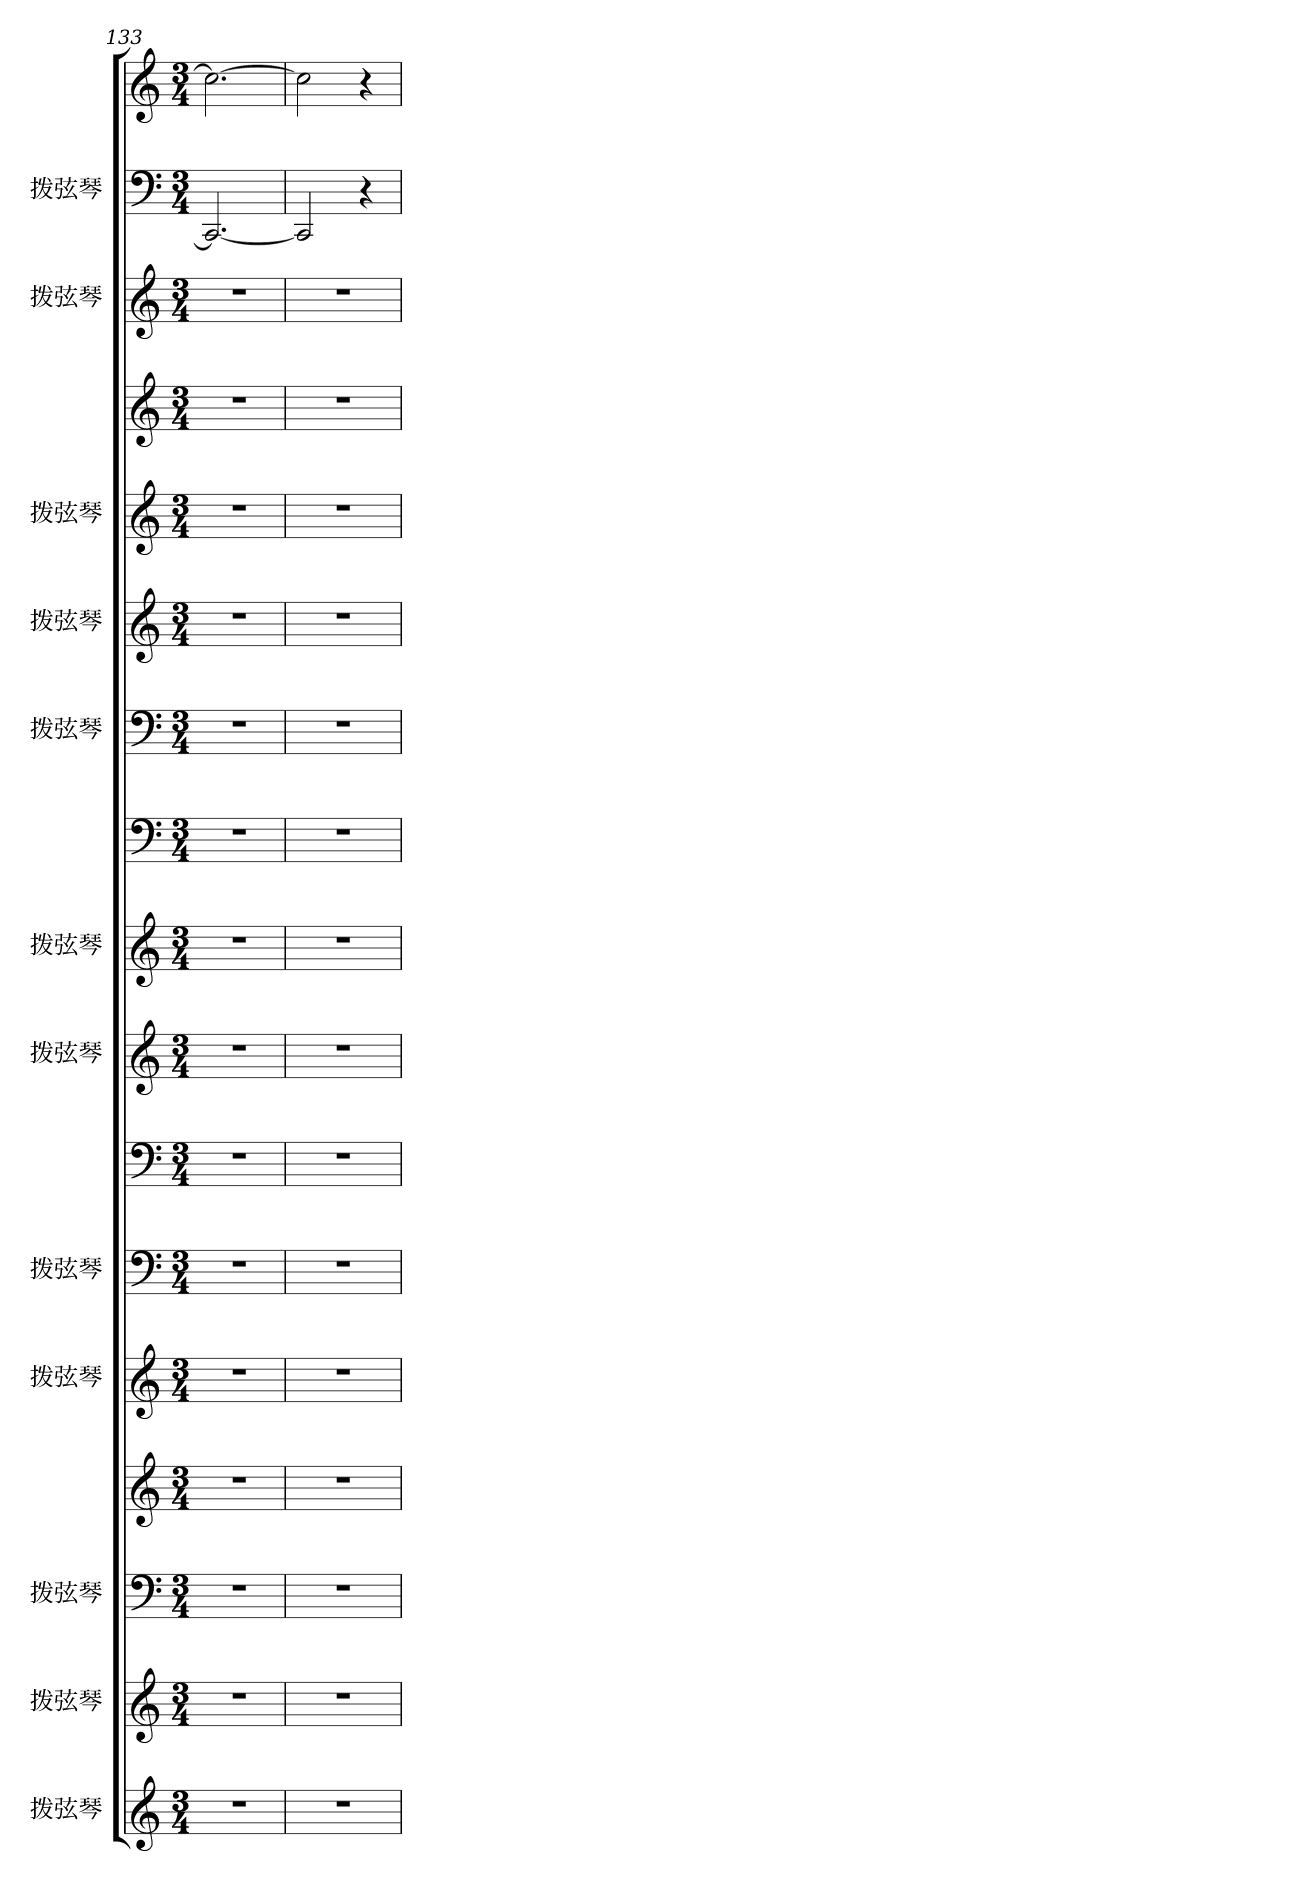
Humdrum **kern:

**kern	**kern	**kern	**kern	**kern	**kern	**kern	**kern	**kern	**kern	**kern	**kern	**kern	**kern	**kern	**kern	**kern
*part12	*part11	*part10	*part10	*part9	*part8	*part8	*part7	*part6	*part6	*part5	*part4	*part3	*part3	*part2	*part1	*part1
*staff17	*staff16	*staff15	*staff14	*staff13	*staff12	*staff11	*staff10	*staff9	*staff8	*staff7	*staff6	*staff5	*staff4	*staff3	*staff2	*staff1
*I"拨弦琴	*I"拨弦琴	*I"拨弦琴	*	*I"拨弦琴	*I"拨弦琴	*	*I"拨弦琴	*I"拨弦琴	*	*I"拨弦琴	*I"拨弦琴	*I"拨弦琴	*	*I"拨弦琴	*I"拨弦琴	*
*clefG2	*clefG2	*clefF4	*clefG2	*clefG2	*clefF4	*clefF4	*clefG2	*clefG2	*clefF4	*clefF4	*clefG2	*clefG2	*clefG2	*clefG2	*clefF4	*clefG2
*k[]	*k[]	*k[]	*k[]	*k[]	*k[]	*k[]	*k[]	*k[]	*k[]	*k[]	*k[]	*k[]	*k[]	*k[]	*k[]	*k[]
*M3/4	*M3/4	*M3/4	*M3/4	*M3/4	*M3/4	*M3/4	*M3/4	*M3/4	*M3/4	*M3/4	*M3/4	*M3/4	*M3/4	*M3/4	*M3/4	*M3/4
=133	=133	=133	=133	=133	=133	=133	=133	=133	=133	=133	=133	=133	=133	=133	=133	=133
2.r	2.r	2.r	2.r	2.r	2.r	2.r	2.r	2.r	2.r	2.r	2.r	2.r	2.r	2.r	2.CC/_	2.cc\_
=134	=134	=134	=134	=134	=134	=134	=134	=134	=134	=134	=134	=134	=134	=134	=134	=134
2.r	2.r	2.r	2.r	2.r	2.r	2.r	2.r	2.r	2.r	2.r	2.r	2.r	2.r	2.r	2CC/]	2cc\]
.	.	.	.	.	.	.	.	.	.	.	.	.	.	.	4r	4r
=	=	=	=	=	=	=	=	=	=	=	=	=	=	=	=	=
*-	*-	*-	*-	*-	*-	*-	*-	*-	*-	*-	*-	*-	*-	*-	*-	*-
